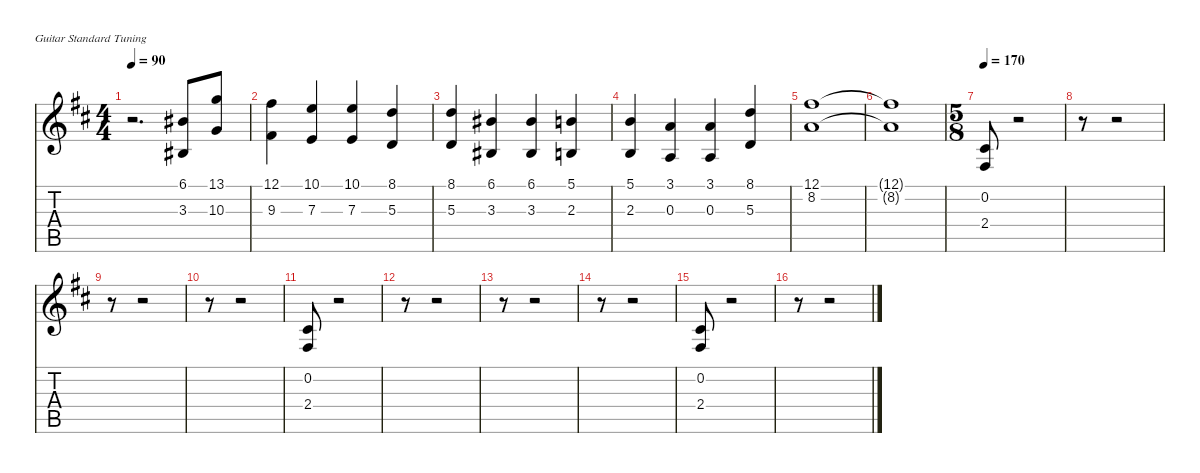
\defaultSystemsLayout 4
\hideDynamics
\bracketExtendMode nobrackets
\singleTrackTrackNamePolicy hidden
\multiTrackTrackNamePolicy hidden
\firstSystemTrackNameMode fullname
\firstSystemTrackNameOrientation horizontal
\otherSystemsTrackNameOrientation horizontal
\track ("Trumpet" "tpt.") {instrument trumpet}
\staff {score tabs}
\tuning (E4 B3 G3 D3 A2 E2)
\displaytranspose 2
\ts (4 4)
\tempo 90
\clef g2
\ks d
r.2{d dy f beam Down} (6.1{acc #} 3.3{acc #}).8{dy fff beam Up} (13.1{acc forcenatural} 10.3{acc forcenatural}).8{beam Up} |
(12.1{acc #} 9.3{acc #}).4{dy f beam Down} (10.1{acc forcenatural} 7.3{acc forcenatural}).4{beam Up} (10.1{acc forcenatural} 7.3{acc forcenatural}).4{beam Up} (8.1{acc forcenatural} 5.3{acc forcenatural}).4{beam Up} |
(8.1{acc forcenatural} 5.3{acc forcenatural}).4{beam Up} (6.1{acc #} 3.3{acc #}).4{beam Up} (6.1{acc #} 3.3{acc #}).4{beam Up} (5.1{acc forcenatural} 2.3{acc forcenatural}).4{beam Up} |
(5.1{acc forcenatural} 2.3{acc forcenatural}).4{beam Up} (3.1{acc forcenatural} 0.3{acc forcenatural}).4{beam Up} (3.1{acc forcenatural} 0.3{acc forcenatural}).4{beam Up} (8.1{acc forcenatural} 5.3{acc forcenatural}).4{beam Up} |
(12.1{acc #} 8.2{acc forcenatural}).1{beam Down} |
(12.1{t acc #} 8.2{t acc forcenatural}).1{beam Down} |
\ts (5 8)
\tempo 170
(0.2{acc #} 2.4{acc #}).8{dy fff beam Up} r.2{beam Up} |
r.8{beam Down} r.2{beam Down} |
r.8{beam Down} r.2{beam Down} |
r.8{beam Down} r.2{beam Down} |
(0.2{acc #} 2.4{acc #}).8{beam Up} r.2{beam Up} |
r.8{beam Down} r.2{beam Down} |
r.8{beam Down} r.2{beam Down} |
r.8{beam Down} r.2{beam Down} |
(0.2{acc #} 2.4{acc #}).8{beam Up} r.2{beam Up} |
r.8{beam Down} r.2{beam Down}
